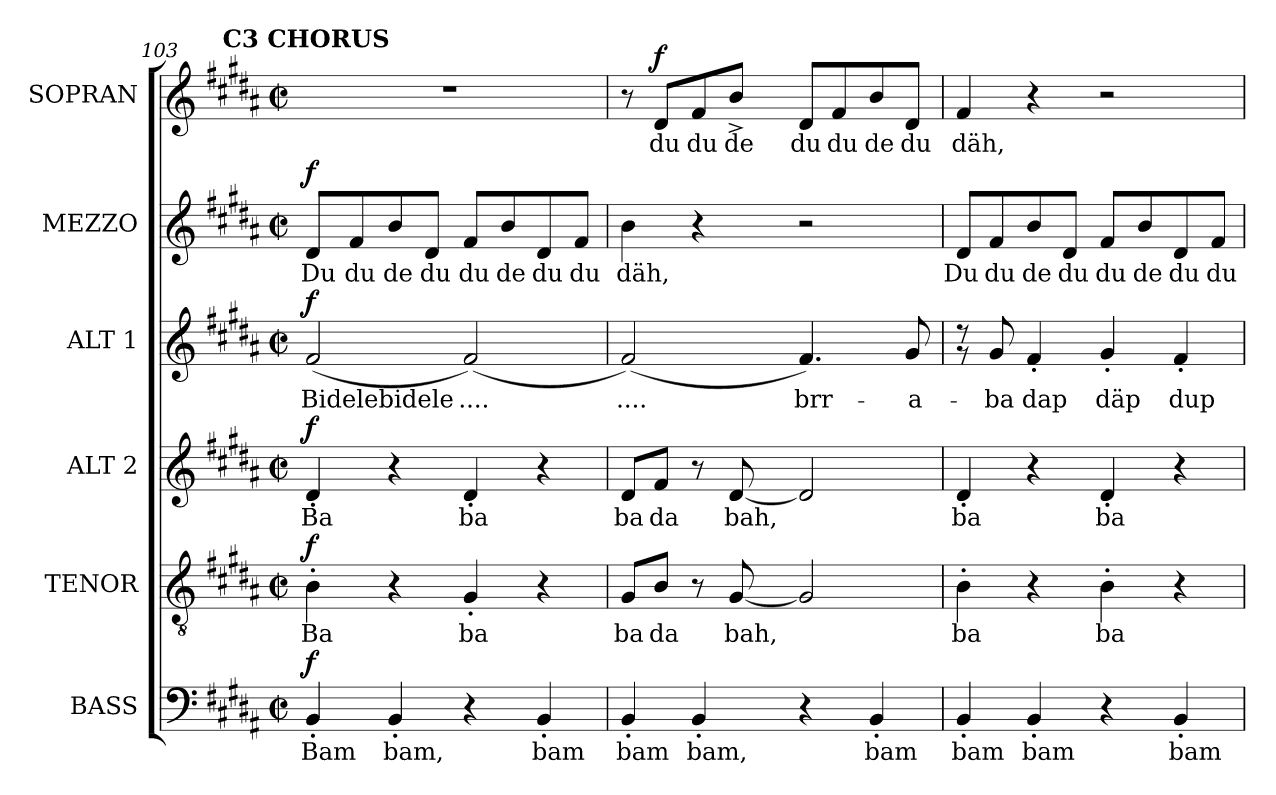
**kern	**text	**dynam	**kern	**text	**dynam	**kern	**text	**dynam	**kern	**text	**dynam	**kern	**text	**dynam	**kern	**text	**dynam
*part6	*part6	*part6	*part5	*part5	*part5	*part4	*part4	*part4	*part3	*part3	*part3	*part2	*part2	*part2	*part1	*part1	*part1
*staff6	*staff6	*staff6	*staff5	*staff5	*staff5	*staff4	*staff4	*staff4	*staff3	*staff3	*staff3	*staff2	*staff2	*staff2	*staff1	*staff1	*staff1
*I"BASS	*	*	*I"TENOR	*	*	*I"ALT 2	*	*	*I"ALT 1	*	*	*I"MEZZO	*	*	*I"SOPRAN	*	*
*I'B	*	*	*I'T	*	*	*I'A2	*	*	*I'A1	*	*	*	*	*	*I'S	*	*
!!LO:LB:g=z
*clefF4	*	*	*clefGv2	*	*	*clefG2	*	*	*clefG2	*	*	*clefG2	*	*	*clefG2	*	*
*	*	*	*ITrd7c12	*	*	*	*	*	*	*	*	*	*	*	*	*	*
*k[f#c#g#d#a#]	*	*	*k[f#c#g#d#a#]	*	*	*k[f#c#g#d#a#]	*	*	*k[f#c#g#d#a#]	*	*	*k[f#c#g#d#a#]	*	*	*k[f#c#g#d#a#]	*	*
*B:	*	*	*B:	*	*	*B:	*	*	*B:	*	*	*B:	*	*	*B:	*	*
*M2/2	*	*	*M2/2	*	*	*M2/2	*	*	*M2/2	*	*	*M2/2	*	*	*M2/2	*	*
*met(c|)	*	*	*met(c|)	*	*	*met(c|)	*	*	*met(c|)	*	*	*met(c|)	*	*	*met(c|)	*	*
=103	=103	=103	=103	=103	=103	=103	=103	=103	=103	=103	=103	=103	=103	=103	=103	=103	=103
!	!LO:LY:b:color=#000000	!	!	!	!	!	!	!	!	!	!	!	!	!	!	!	!
!	!	!	!	!LO:LY:b:color=#000000	!	!	!	!	!	!	!	!	!	!	!	!	!
!	!	!	!	!	!	!	!LO:LY:b:color=#000000	!	!	!	!	!	!	!	!	!	!
!	!	!	!	!	!	!	!	!	!	!LO:LY:b:color=#000000	!	!	!	!	!	!	!
!	!	!	!	!	!	!	!	!	!	!	!	!	!	!	!LO:TX:a:B:cj:t=C3  CHORUS	!	!
!	!	!	!	!	!	!	!	!	!	!	!	!	!LO:LY:b:color=#000000	!	!	!	!
4BB'i/	Bam	f	4BB'i\	Ba	f	4d#'i/	Ba	f	(2f#i/	Bidelebidele	f	8d#i/L	Du	f	1r	.	.
!	!	!	!	!	!	!	!	!	!	!	!	!	!LO:LY:b:color=#000000	!	!	!	!
.	.	.	.	.	.	.	.	.	.	.	.	8f#i/	du	.	.	.	.
!	!LO:LY:b:color=#000000	!	!	!	!	!	!	!	!	!	!	!	!	!	!	!	!
!	!	!	!	!	!	!	!	!	!	!	!	!	!LO:LY:b:color=#000000	!	!	!	!
4BB'i/	bam,	.	4r	.	.	4r	.	.	.	.	.	8bi/	de	.	.	.	.
!	!	!	!	!	!	!	!	!	!	!	!	!	!LO:LY:b:color=#000000	!	!	!	!
.	.	.	.	.	.	.	.	.	.	.	.	8d#i/J	du	.	.	.	.
!	!	!	!	!LO:LY:b:color=#000000	!	!	!	!	!	!	!	!	!	!	!	!	!
!	!	!	!	!	!	!	!LO:LY:b:color=#000000	!	!	!	!	!	!	!	!	!	!
!	!	!	!	!	!	!	!	!	!	!LO:LY:b:color=#000000	!	!	!	!	!	!	!
!	!	!	!	!	!	!	!	!	!	!	!	!	!LO:LY:b:color=#000000	!	!	!	!
4r	.	.	4GG#'i/	ba	.	4d#'i/	ba	.	(2f#i/)	....	.	8f#i/L	du	.	.	.	.
!	!	!	!	!	!	!	!	!	!	!	!	!	!LO:LY:b:color=#000000	!	!	!	!
.	.	.	.	.	.	.	.	.	.	.	.	8bi/	de	.	.	.	.
!	!LO:LY:b:color=#000000	!	!	!	!	!	!	!	!	!	!	!	!	!	!	!	!
!	!	!	!	!	!	!	!	!	!	!	!	!	!LO:LY:b:color=#000000	!	!	!	!
4BB'i/	bam	.	4r	.	.	4r	.	.	.	.	.	8d#i/	du	.	.	.	.
!	!	!	!	!	!	!	!	!	!	!	!	!	!LO:LY:b:color=#000000	!	!	!	!
.	.	.	.	.	.	.	.	.	.	.	.	8f#i/J	du	.	.	.	.
=104	=104	=104	=104	=104	=104	=104	=104	=104	=104	=104	=104	=104	=104	=104	=104	=104	=104
!	!LO:LY:b:color=#000000	!	!	!	!	!	!	!	!	!	!	!	!	!	!	!	!
!	!	!	!	!LO:LY:b:color=#000000	!	!	!	!	!	!	!	!	!	!	!	!	!
!	!	!	!	!	!	!	!LO:LY:b:color=#000000	!	!	!	!	!	!	!	!	!	!
!	!	!	!	!	!	!	!	!	!	!LO:LY:b:color=#000000	!	!	!	!	!	!	!
!	!	!	!	!	!	!	!	!	!	!	!	!	!LO:LY:b:color=#000000	!	!	!	!
4BB'i/	bam	.	8GG#i/L	ba	.	8d#i/L	ba	.	(2f#i/)	....	.	4bi\	däh,	.	8r	.	.
!	!	!	!	!LO:LY:b:color=#000000	!	!	!	!	!	!	!	!	!	!	!	!	!
!	!	!	!	!	!	!	!LO:LY:b:color=#000000	!	!	!	!	!	!	!	!	!	!
!	!	!	!	!	!	!	!	!	!	!	!	!	!	!	!	!LO:LY:b:color=#000000	!
.	.	.	8BBi/J	da	.	8f#i/J	da	.	.	.	.	.	.	.	8d#i/L	du	f
!	!LO:LY:b:color=#000000	!	!	!	!	!	!	!	!	!	!	!	!	!	!	!	!
!	!	!	!	!	!	!	!	!	!	!	!	!	!	!	!	!LO:LY:b:color=#000000	!
4BB'i/	bam,	.	8r	.	.	8r	.	.	.	.	.	4r	.	.	8f#i/	du	.
!	!	!	!	!LO:LY:b:color=#000000	!	!	!	!	!	!	!	!	!	!	!	!	!
!	!	!	!	!	!	!	!LO:LY:b:color=#000000	!	!	!	!	!	!	!	!	!	!
!	!	!	!	!	!	!	!	!	!	!	!	!	!	!	!	!LO:LY:b:color=#000000	!
.	.	.	[<8GG#i/	bah,	.	[<8d#i/	bah,	.	.	.	.	.	.	.	8b^i/J	de	.
!	!	!	!	!	!	!	!	!	!	!LO:LY:b:color=#000000	!	!	!	!	!	!	!
!	!	!	!	!	!	!	!	!	!	!	!	!	!	!	!	!LO:LY:b:color=#000000	!
4r	.	.	2GG#i/]	.	.	2d#i/]	.	.	4.f#i/)	brr-	.	2r	.	.	8d#i/L	du	.
!	!	!	!	!	!	!	!	!	!	!	!	!	!	!	!	!LO:LY:b:color=#000000	!
.	.	.	.	.	.	.	.	.	.	.	.	.	.	.	8f#i/	du	.
!	!LO:LY:b:color=#000000	!	!	!	!	!	!	!	!	!	!	!	!	!	!	!	!
!	!	!	!	!	!	!	!	!	!	!	!	!	!	!	!	!LO:LY:b:color=#000000	!
4BB'i/	bam	.	.	.	.	.	.	.	.	.	.	.	.	.	8bi/	de	.
!	!	!	!	!	!	!	!	!	!	!LO:LY:b:color=#000000	!	!	!	!	!	!	!
!	!	!	!	!	!	!	!	!	!	!	!	!	!	!	!	!LO:LY:b:color=#000000	!
.	.	.	.	.	.	.	.	.	8g#i/	-a-	.	.	.	.	8d#i/J	du	.
=105	=105	=105	=105	=105	=105	=105	=105	=105	=105	=105	=105	=105	=105	=105	=105	=105	=105
!	!LO:LY:b:color=#000000	!	!	!	!	!	!	!	!	!	!	!	!	!	!	!	!
!	!	!	!	!LO:LY:b:color=#000000	!	!	!	!	!	!	!	!	!	!	!	!	!
!	!	!	!	!	!	!	!LO:LY:b:color=#000000	!	!	!	!	!	!	!	!	!	!
*	*	*	*	*	*	*	*	*	*^	*	*	*	*	*	*	*	*
!	!	!	!	!	!	!	!	!	!	!	!	!	!	!LO:LY:b:color=#000000	!	!	!	!
!	!	!	!	!	!	!	!	!	!	!	!	!	!	!	!	!	!LO:LY:b:color=#000000	!
4BB'i/	bam	.	4BB'i\	ba	.	4d#'i/	ba	.	8r	8r	.	.	8d#i/L	Du	.	4f#i/	däh,	.
!	!	!	!	!	!	!	!	!	!	!	!LO:LY:b:color=#000000	!	!	!	!	!	!	!
!	!	!	!	!	!	!	!	!	!	!	!	!	!	!LO:LY:b:color=#000000	!	!	!	!
.	.	.	.	.	.	.	.	.	8g#i/	2..ryy	-ba	.	8f#i/	du	.	.	.	.
!	!LO:LY:b:color=#000000	!	!	!	!	!	!	!	!	!	!	!	!	!	!	!	!	!
!	!	!	!	!	!	!	!	!	!	!	!LO:LY:b:color=#000000	!	!	!	!	!	!	!
!	!	!	!	!	!	!	!	!	!	!	!	!	!	!LO:LY:b:color=#000000	!	!	!	!
4BB'i/	bam	.	4r	.	.	4r	.	.	4f#'i/	.	dap	.	8bi/	de	.	4r	.	.
!	!	!	!	!	!	!	!	!	!	!	!	!	!	!LO:LY:b:color=#000000	!	!	!	!
.	.	.	.	.	.	.	.	.	.	.	.	.	8d#i/J	du	.	.	.	.
!	!	!	!	!LO:LY:b:color=#000000	!	!	!	!	!	!	!	!	!	!	!	!	!	!
!	!	!	!	!	!	!	!LO:LY:b:color=#000000	!	!	!	!	!	!	!	!	!	!	!
!	!	!	!	!	!	!	!	!	!	!	!LO:LY:b:color=#000000	!	!	!	!	!	!	!
!	!	!	!	!	!	!	!	!	!	!	!	!	!	!LO:LY:b:color=#000000	!	!	!	!
4r	.	.	4BB'i\	ba	.	4d#'i/	ba	.	4g#'i/	.	däp	.	8f#i/L	du	.	2r	.	.
!	!	!	!	!	!	!	!	!	!	!	!	!	!	!LO:LY:b:color=#000000	!	!	!	!
.	.	.	.	.	.	.	.	.	.	.	.	.	8bi/	de	.	.	.	.
!	!LO:LY:b:color=#000000	!	!	!	!	!	!	!	!	!	!	!	!	!	!	!	!	!
!	!	!	!	!	!	!	!	!	!	!	!LO:LY:b:color=#000000	!	!	!	!	!	!	!
!	!	!	!	!	!	!	!	!	!	!	!	!	!	!LO:LY:b:color=#000000	!	!	!	!
4BB'i/	bam	.	4r	.	.	4r	.	.	4f#'i/	.	dup	.	8d#i/	du	.	.	.	.
!	!	!	!	!	!	!	!	!	!	!	!	!	!	!LO:LY:b:color=#000000	!	!	!	!
.	.	.	.	.	.	.	.	.	.	.	.	.	8f#i/J	du	.	.	.	.
*	*	*	*	*	*	*	*	*	*v	*v	*	*	*	*	*	*	*	*
=	=	=	=	=	=	=	=	=	=	=	=	=	=	=	=	=	=
*-	*-	*-	*-	*-	*-	*-	*-	*-	*-	*-	*-	*-	*-	*-	*-	*-	*-
